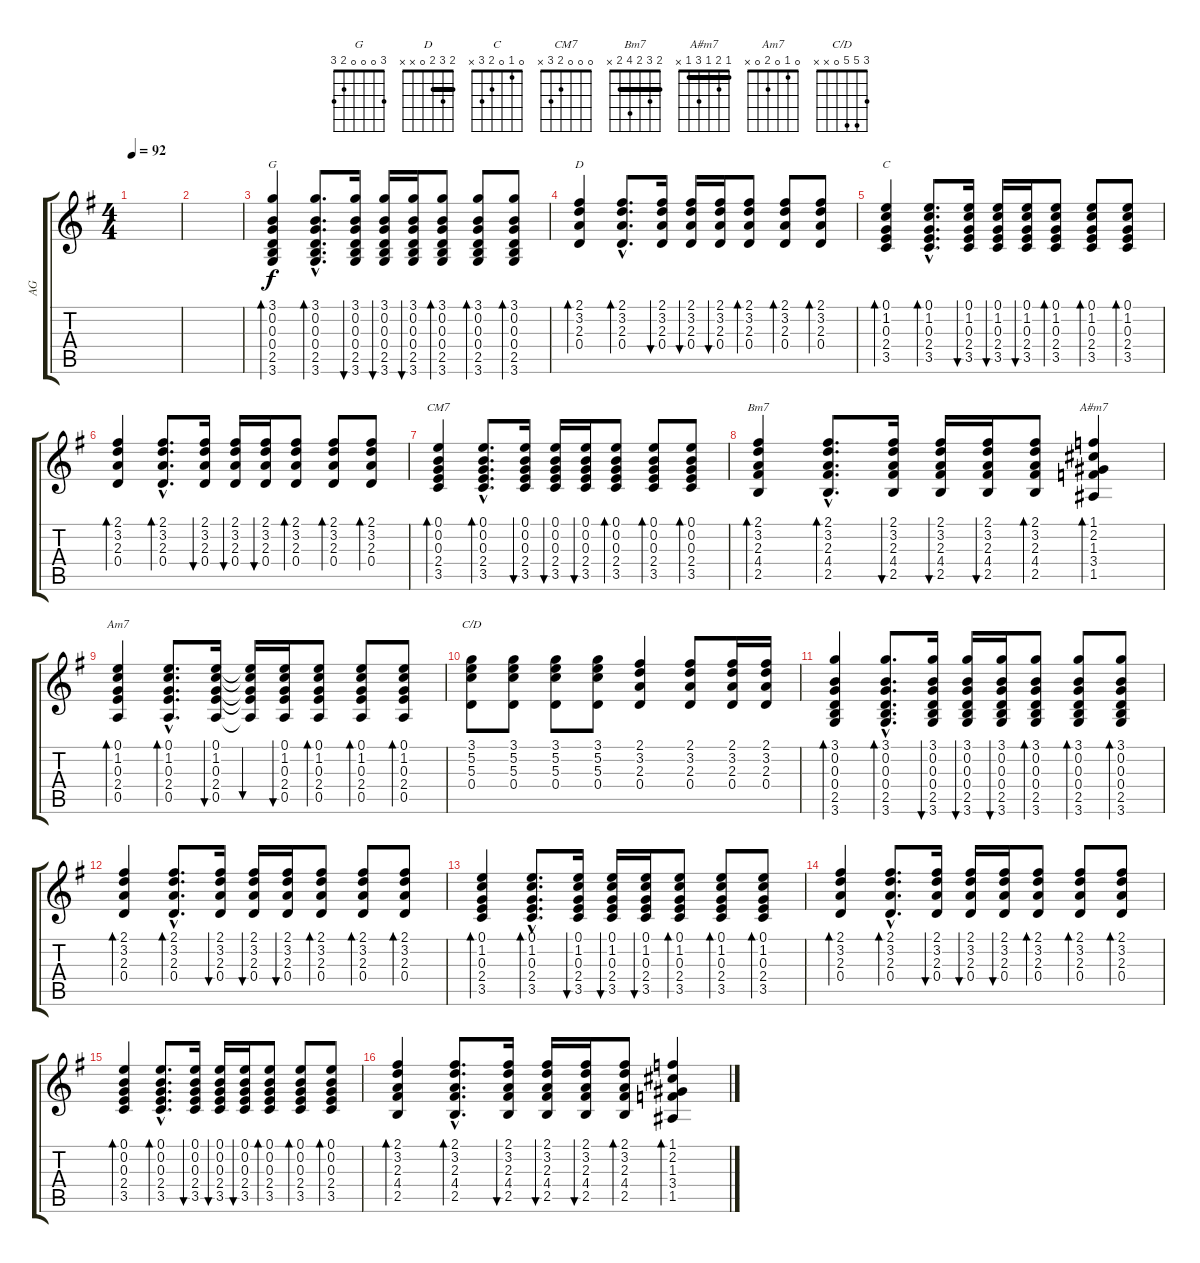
\track ("AG" "AG") {instrument acousticguitarsteel}
\staff {score tabs}
\tuning (E4 B3 G3 D3 A2 E2) {hide}
\chord ("G" 3 0 0 0 2 3)
\chord ("D" 2 3 2 0 x x) {barre 2}
\chord ("C" 0 1 0 2 3 x)
\chord ("CM7" 0 0 0 2 3 x)
\chord ("Bm7" 2 3 2 4 2 x) {barre 2}
\chord ("A#m7" 1 2 1 3 1 x) {barre 1}
\chord ("Am7" 0 1 0 2 0 x)
\chord ("C/D" 3 5 5 0 x x)
\ts (4 4)
\tempo 92
\clef g2
\ks g
|
|
(3.1 0.2 0.3 0.4 2.5 3.6).4{bd 60 ch "G"} (3.1{hac} 0.2{hac} 0.3{hac} 0.4{hac} 2.5{hac} 3.6{hac}).8{d bd 60} (3.1 0.2 0.3 0.4 2.5 3.6).16{bu 60} (3.1 0.2 0.3 0.4 2.5 3.6).16{bu 60} (3.1 0.2 0.3 0.4 2.5 3.6).16{bu 60} (3.1 0.2 0.3 0.4 2.5 3.6).8{bd 60} (3.1 0.2 0.3 0.4 2.5 3.6).8{bd 60} (3.1 0.2 0.3 0.4 2.5 3.6).8{bd 60} |
(2.1 3.2 2.3 0.4).4{bd 60 ch "D"} (2.1{hac} 3.2{hac} 2.3{hac} 0.4{hac}).8{d bd 60} (2.1 3.2 2.3 0.4).16{bu 60} (2.1 3.2 2.3 0.4).16{bu 60} (2.1 3.2 2.3 0.4).16{bu 60} (2.1 3.2 2.3 0.4).8{bd 60} (2.1 3.2 2.3 0.4).8{bd 60} (2.1 3.2 2.3 0.4).8{bd 60} |
(0.1 1.2 0.3 2.4 3.5).4{bd 60 ch "C"} (0.1{hac} 1.2{hac} 0.3{hac} 2.4{hac} 3.5{hac}).8{d bd 60} (0.1 1.2 0.3 2.4 3.5).16{bu 60} (0.1 1.2 0.3 2.4 3.5).16{bu 60} (0.1 1.2 0.3 2.4 3.5).16{bu 60} (0.1 1.2 0.3 2.4 3.5).8{bd 60} (0.1 1.2 0.3 2.4 3.5).8{bd 60} (0.1 1.2 0.3 2.4 3.5).8{bd 60} |
(2.1 3.2 2.3 0.4).4{bd 60} (2.1{hac} 3.2{hac} 2.3{hac} 0.4{hac}).8{d bd 60} (2.1 3.2 2.3 0.4).16{bu 60} (2.1 3.2 2.3 0.4).16{bu 60} (2.1 3.2 2.3 0.4).16{bu 60} (2.1 3.2 2.3 0.4).8{bd 60} (2.1 3.2 2.3 0.4).8{bd 60} (2.1 3.2 2.3 0.4).8{bd 60} |
(0.1 0.2 0.3 2.4 3.5).4{bd 60 ch "CM7"} (0.1{hac} 0.2{hac} 0.3{hac} 2.4{hac} 3.5{hac}).8{d bd 60} (0.1 0.2 0.3 2.4 3.5).16{bu 60} (0.1 0.2 0.3 2.4 3.5).16{bu 60} (0.1 0.2 0.3 2.4 3.5).16{bu 60} (0.1 0.2 0.3 2.4 3.5).8{bd 60} (0.1 0.2 0.3 2.4 3.5).8{bd 60} (0.1 0.2 0.3 2.4 3.5).8{bd 60} |
(2.1 3.2 2.3 4.4 2.5).4{bd 60 ch "Bm7"} (2.1{hac} 3.2{hac} 2.3{hac} 4.4{hac} 2.5{hac}).8{d bd 60} (2.1 3.2 2.3 4.4 2.5).16{bu 60} (2.1 3.2 2.3 4.4 2.5).16{bu 60} (2.1 3.2 2.3 4.4 2.5).16{bu 60} (2.1 3.2 2.3 4.4 2.5).8{bd 60} (1.1 2.2 1.3 3.4 1.5).4{bd 60 ch "A#m7"} |
(0.1 1.2 0.3 2.4 0.5).4{bd 60 ch "Am7"} (0.1{hac} 1.2{hac} 0.3{hac} 2.4{hac} 0.5{hac}).8{d bd 60} (0.1 1.2 0.3 2.4 0.5).16{bu 60} (0.1{t} 1.2{t} 0.3{t} 2.4{t} 0.5{t}).16{bu 60} (0.1 1.2 0.3 2.4 0.5).16{bu 60} (0.1 1.2 0.3 2.4 0.5).8{bd 60} (0.1 1.2 0.3 2.4 0.5).8{bd 60} (0.1 1.2 0.3 2.4 0.5).8{bd 60} |
(3.1 5.2 5.3 0.4).8{ch "C/D"} (3.1 5.2 5.3 0.4).8 (3.1 5.2 5.3 0.4).8 (3.1 5.2 5.3 0.4).8 (2.1 3.2 2.3 0.4).4 (2.1 3.2 2.3 0.4).8 (2.1 3.2 2.3 0.4).16 (2.1 3.2 2.3 0.4).16 |
(3.1 0.2 0.3 0.4 2.5 3.6).4{bd 60} (3.1{hac} 0.2{hac} 0.3{hac} 0.4{hac} 2.5{hac} 3.6{hac}).8{d bd 60} (3.1 0.2 0.3 0.4 2.5 3.6).16{bu 60} (3.1 0.2 0.3 0.4 2.5 3.6).16{bu 60} (3.1 0.2 0.3 0.4 2.5 3.6).16{bu 60} (3.1 0.2 0.3 0.4 2.5 3.6).8{bd 60} (3.1 0.2 0.3 0.4 2.5 3.6).8{bd 60} (3.1 0.2 0.3 0.4 2.5 3.6).8{bd 60} |
(2.1 3.2 2.3 0.4).4{bd 60} (2.1{hac} 3.2{hac} 2.3{hac} 0.4{hac}).8{d bd 60} (2.1 3.2 2.3 0.4).16{bu 60} (2.1 3.2 2.3 0.4).16{bu 60} (2.1 3.2 2.3 0.4).16{bu 60} (2.1 3.2 2.3 0.4).8{bd 60} (2.1 3.2 2.3 0.4).8{bd 60} (2.1 3.2 2.3 0.4).8{bd 60} |
(0.1 1.2 0.3 2.4 3.5).4{bd 60} (0.1{hac} 1.2{hac} 0.3{hac} 2.4{hac} 3.5{hac}).8{d bd 60} (0.1 1.2 0.3 2.4 3.5).16{bu 60} (0.1 1.2 0.3 2.4 3.5).16{bu 60} (0.1 1.2 0.3 2.4 3.5).16{bu 60} (0.1 1.2 0.3 2.4 3.5).8{bd 60} (0.1 1.2 0.3 2.4 3.5).8{bd 60} (0.1 1.2 0.3 2.4 3.5).8{bd 60} |
(2.1 3.2 2.3 0.4).4{bd 60} (2.1{hac} 3.2{hac} 2.3{hac} 0.4{hac}).8{d bd 60} (2.1 3.2 2.3 0.4).16{bu 60} (2.1 3.2 2.3 0.4).16{bu 60} (2.1 3.2 2.3 0.4).16{bu 60} (2.1 3.2 2.3 0.4).8{bd 60} (2.1 3.2 2.3 0.4).8{bd 60} (2.1 3.2 2.3 0.4).8{bd 60} |
(0.1 0.2 0.3 2.4 3.5).4{bd 60} (0.1{hac} 0.2{hac} 0.3{hac} 2.4{hac} 3.5{hac}).8{d bd 60} (0.1 0.2 0.3 2.4 3.5).16{bu 60} (0.1 0.2 0.3 2.4 3.5).16{bu 60} (0.1 0.2 0.3 2.4 3.5).16{bu 60} (0.1 0.2 0.3 2.4 3.5).8{bd 60} (0.1 0.2 0.3 2.4 3.5).8{bd 60} (0.1 0.2 0.3 2.4 3.5).8{bd 60} |
(2.1 3.2 2.3 4.4 2.5).4{bd 60} (2.1{hac} 3.2{hac} 2.3{hac} 4.4{hac} 2.5{hac}).8{d bd 60} (2.1 3.2 2.3 4.4 2.5).16{bu 60} (2.1 3.2 2.3 4.4 2.5).16{bu 60} (2.1 3.2 2.3 4.4 2.5).16{bu 60} (2.1 3.2 2.3 4.4 2.5).8{bd 60} (1.1 2.2 1.3 3.4 1.5).4{bd 60}
